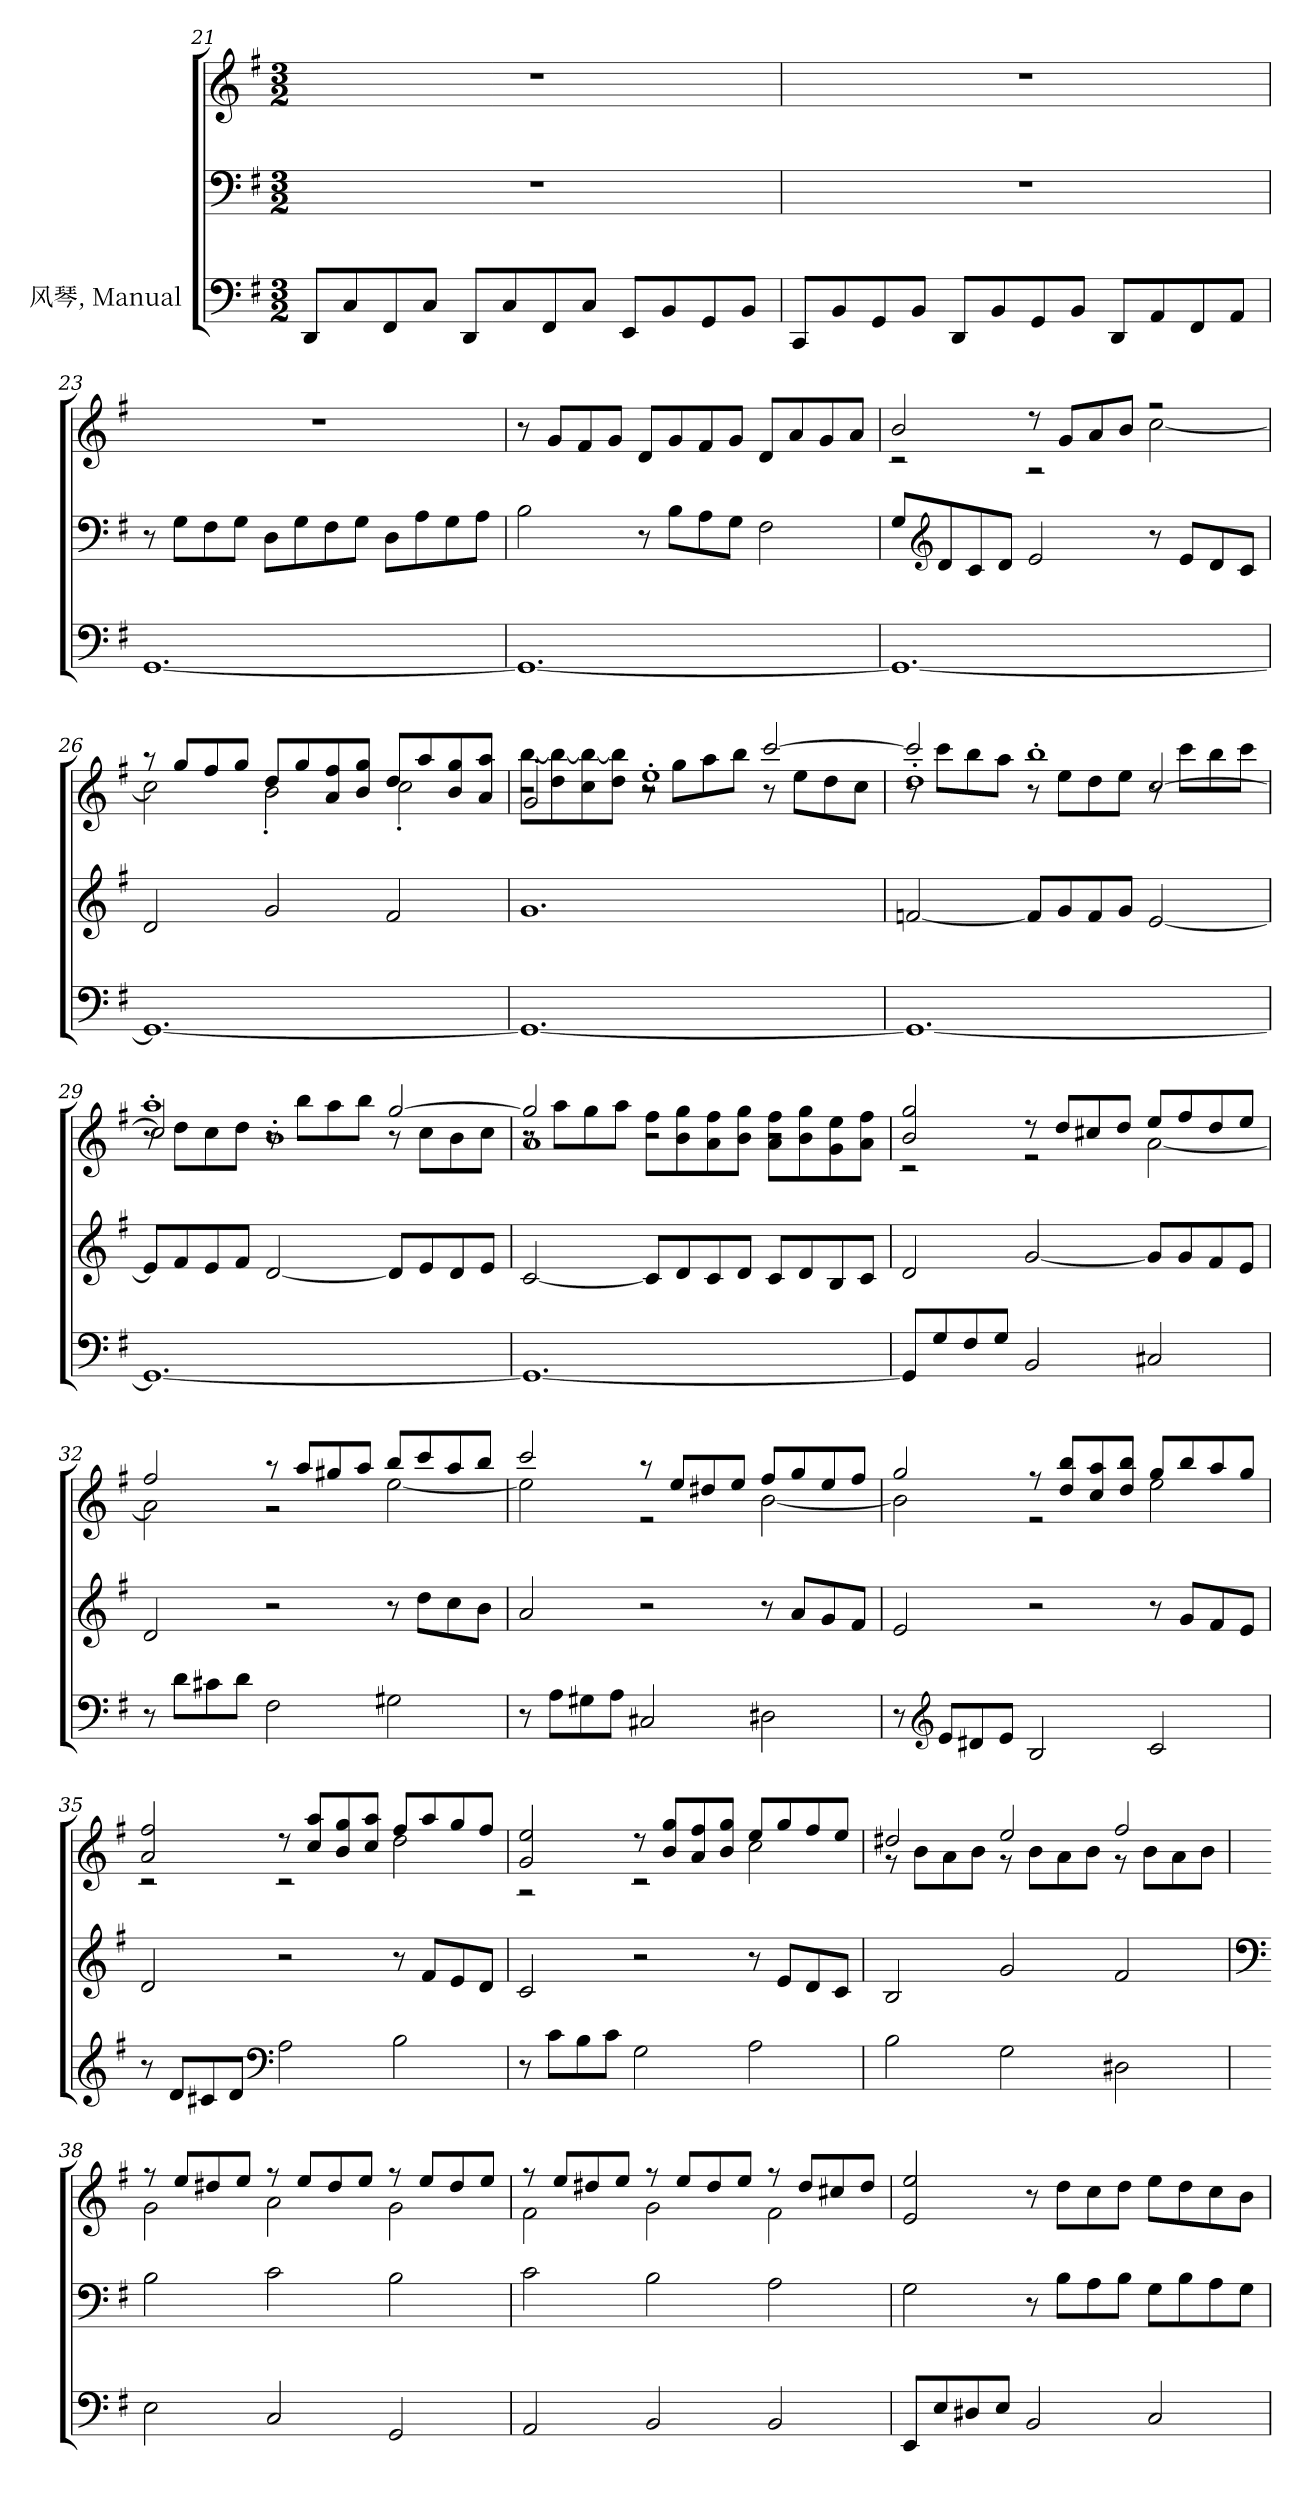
**kern	**kern	**kern
*part1	*part1	*part1
*staff3	*staff2	*staff1
*I"风琴, Manual	*	*
*clefF4	*clefF4	*clefG2
*k[f#]	*k[f#]	*k[f#]
*M3/2	*M3/2	*M3/2
=21	=21	=21
8DD/L	1.r	1.r
8C/	.	.
8FF#/	.	.
8C/J	.	.
8DD/L	.	.
8C/	.	.
8FF#/	.	.
8C/J	.	.
8EE/L	.	.
8BB/	.	.
8GG/	.	.
8BB/J	.	.
=22	=22	=22
8CC/L	1.r	1.r
8BB/	.	.
8GG/	.	.
8BB/J	.	.
8DD/L	.	.
8BB/	.	.
8GG/	.	.
8BB/J	.	.
8DD/L	.	.
8AA/	.	.
8FF#/	.	.
8AA/J	.	.
!!LO:LB:g=z
=23	=23	=23
[1.GG	8r	1.r
.	8G\L	.
.	8F#\	.
.	8G\J	.
.	8D\L	.
.	8G\	.
.	8F#\	.
.	8G\J	.
.	8D\L	.
.	8A\	.
.	8G\	.
.	8A\J	.
=24	=24	=24
1.GG_	2B\	8r
.	.	8g/L
.	.	8f#/
.	.	8g/J
.	8r	8d/L
.	8B\L	8g/
.	8A\	8f#/
.	8G\J	8g/J
.	2F#\	8d/L
.	.	8a/
.	.	8g/
.	.	8a/J
=25	=25	=25
*	*	*^
1.GG_	8G/L	2b/	2r
*	*clefG2	*	*
.	8d/	.	.
.	8c/	.	.
.	8d/J	.	.
.	2e/	8r	2r
.	.	8g/L	.
.	.	8a/	.
.	.	8b/J	.
.	8r	2r	[2cc\
.	8e/L	.	.
.	8d/	.	.
.	8c/J	.	.
!!LO:PB:g=z	!!
=26	=26	=26	=26
1.GG_	2d/	8r	2cc\]
.	.	8gg/L	.
.	.	8ff#/	.
.	.	8gg/J	.
.	2g/	8dd/L	2b'\
.	.	8gg/	.
.	.	8a/ 8ff#/	.
.	.	8b/ 8gg/J	.
.	2f#/	8dd/L	2cc'\
.	.	8aa/	.
.	.	8b/ 8gg/	.
.	.	8a/ 8aa/J	.
=27	=27	=27	=27
*	*	*	*^
1.GG_	1.g	2r	[8bb\L	2g'/
.	.	.	8dd\ 8bb\_	.
.	.	.	8cc\ 8bb\_	.
.	.	.	8dd\ 8bb\]J	.
.	.	2r	8r	1ee'
.	.	.	8gg\L	.
.	.	.	8aa\	.
.	.	.	8bb\J	.
.	.	[2ccc/	8r	.
.	.	.	8ee\L	.
.	.	.	8dd\	.
.	.	.	8cc\J	.
=28	=28	=28	=28	=28
1.GG_	[2fn/	2ccc/]	8r	1dd'
.	.	.	8ccc\L	.
.	.	.	8bb\	.
.	.	.	8aa\J	.
.	8f/L]	1bb'	8r	.
.	8g/	.	8ee\L	.
.	8f/	.	8dd\	.
.	8g/J	.	8ee\J	.
.	[2e/	.	8r	[2cc/
.	.	.	8ccc\L	.
.	.	.	8bb\	.
.	.	.	8ccc\J	.
!!LO:LB:g=z	!!	!!
=29	=29	=29	=29	=29
1.GG_	8e/L]	1aa'	8r	2cc/]
.	8f#/	.	8dd\L	.
.	8e/	.	8cc\	.
.	8f#/J	.	8dd\J	.
.	[2d/	.	8r	1b'
.	.	.	8bb\L	.
.	.	.	8aa\	.
.	.	.	8bb\J	.
.	8d/L]	[2gg/	8r	.
.	8e/	.	8cc\L	.
.	8d/	.	8b\	.
.	8e/J	.	8cc\J	.
=30	=30	=30	=30	=30
1.GG_	[2c/	2gg/]	8r	1a'
.	.	.	8aa\L	.
.	.	.	8gg\	.
.	.	.	8aa\J	.
.	8c/L]	2r	8ff#\L	.
.	8d/	.	8b\ 8gg\	.
.	8c/	.	8a\ 8ff#\	.
.	8d/J	.	8b\ 8gg\J	.
.	8c/L	2r	8a\ 8ff#\L	2r
.	8d/	.	8b\ 8gg\	.
.	8B/	.	8g\ 8ee\	.
.	8c/J	.	8a\ 8ff#\J	.
*	*	*	*v	*v
=31	=31	=31	=31
8GG/L]	2d/	2b/ 2gg/	2r
8G/	.	.	.
8F#/	.	.	.
8G/J	.	.	.
2BB/	[2g/	8r	2r
.	.	8dd/L	.
.	.	8cc#X/	.
.	.	8dd/J	.
2C#X/	8g/L]	8ee/L	[2a\
.	8g/	8ff#/	.
.	8f#/	8dd/	.
.	8e/J	8ee/J	.
!!LO:LB:g=z	!!
=32	=32	=32	=32
8r	2d/	2ff#/	2a\]
8d\L	.	.	.
8c#X\	.	.	.
8d\J	.	.	.
2F#\	2r	8r	2r
.	.	8aa/L	.
.	.	8gg#X/	.
.	.	8aa/J	.
2G#X\	8r	8bb/L	[2ee\
.	8dd\L	8ccc/	.
.	8cc\	8aa/	.
.	8b\J	8bb/J	.
=33	=33	=33	=33
8r	2a/	2ccc/	2ee\]
8A\L	.	.	.
8G#X\	.	.	.
8A\J	.	.	.
2C#X/	2r	8r	2r
.	.	8ee/L	.
.	.	8dd#X/	.
.	.	8ee/J	.
2D#X\	8r	8ff#/L	[2b\
.	8a/L	8gg/	.
.	8g/	8ee/	.
.	8f#/J	8ff#/J	.
!!LO:LB:g=z	!!
=34	=34	=34	=34
8r	2e/	2gg/	2b\]
*clefG2	*	*	*
8e/L	.	.	.
8d#X/	.	.	.
8e/J	.	.	.
2B/	2r	8r	2r
.	.	8dd/ 8bb/L	.
.	.	8cc/ 8aa/	.
.	.	8dd/ 8bb/J	.
2c/	8r	8gg/L	2ee\
.	8g/L	8bb/	.
.	8f#/	8aa/	.
.	8e/J	8gg/J	.
=35	=35	=35	=35
8r	2d/	2a/ 2ff#/	2r
8d/L	.	.	.
8c#X/	.	.	.
8d/J	.	.	.
*clefF4	*	*	*
2A\	2r	8r	2r
.	.	8cc/ 8aa/L	.
.	.	8b/ 8gg/	.
.	.	8cc/ 8aa/J	.
2B\	8r	8ff#/L	2dd\
.	8f#/L	8aa/	.
.	8e/	8gg/	.
.	8d/J	8ff#/J	.
=36	=36	=36	=36
8r	2c/	2g/ 2ee/	2r
8c\L	.	.	.
8B\	.	.	.
8c\J	.	.	.
2G\	2r	8r	2r
.	.	8b/ 8gg/L	.
.	.	8a/ 8ff#/	.
.	.	8b/ 8gg/J	.
2A\	8r	8ee/L	2cc\
.	8e/L	8gg/	.
.	8d/	8ff#/	.
.	8c/J	8ee/J	.
!!LO:PB:g=z	!!
=37	=37	=37	=37
2B\	2B/	2dd#X/	8r
.	.	.	8b\L
.	.	.	8a\
.	.	.	8b\J
2G\	2g/	2ee/	8r
.	.	.	8b\L
.	.	.	8a\
.	.	.	8b\J
2D#X\	2f#/	2ff#/	8r
.	.	.	8b\L
.	.	.	8a\
.	.	.	8b\J
=38	=38	=38	=38
*	*clefF4	*	*
2E\	2B\	8r	2g\
.	.	8ee/L	.
.	.	8dd#X/	.
.	.	8ee/J	.
2C/	2c\	8r	2a\
.	.	8ee/L	.
.	.	8dd#/	.
.	.	8ee/J	.
2GG/	2B\	8r	2g\
.	.	8ee/L	.
.	.	8dd#/	.
.	.	8ee/J	.
=39	=39	=39	=39
2AA/	2c\	8r	2f#\
.	.	8ee/L	.
.	.	8dd#X/	.
.	.	8ee/J	.
2BB/	2B\	8r	2g\
.	.	8ee/L	.
.	.	8dd#/	.
.	.	8ee/J	.
2BB/	2A\	8r	2f#\
.	.	8dd#/L	.
.	.	8cc#X/	.
.	.	8dd#/J	.
*	*	*v	*v
!!LO:LB:g=z
=40	=40	=40
8EE/L	2G\	2e/ 2ee/
8E/	.	.
8D#X/	.	.
8E/J	.	.
2BB/	8r	8r
.	8B\L	8dd\L
.	8A\	8cc\
.	8B\J	8dd\J
2C/	8G\L	8ee\L
.	8B\	8dd\
.	8A\	8cc\
.	8G\J	8b\J
=	=	=
*-	*-	*-
